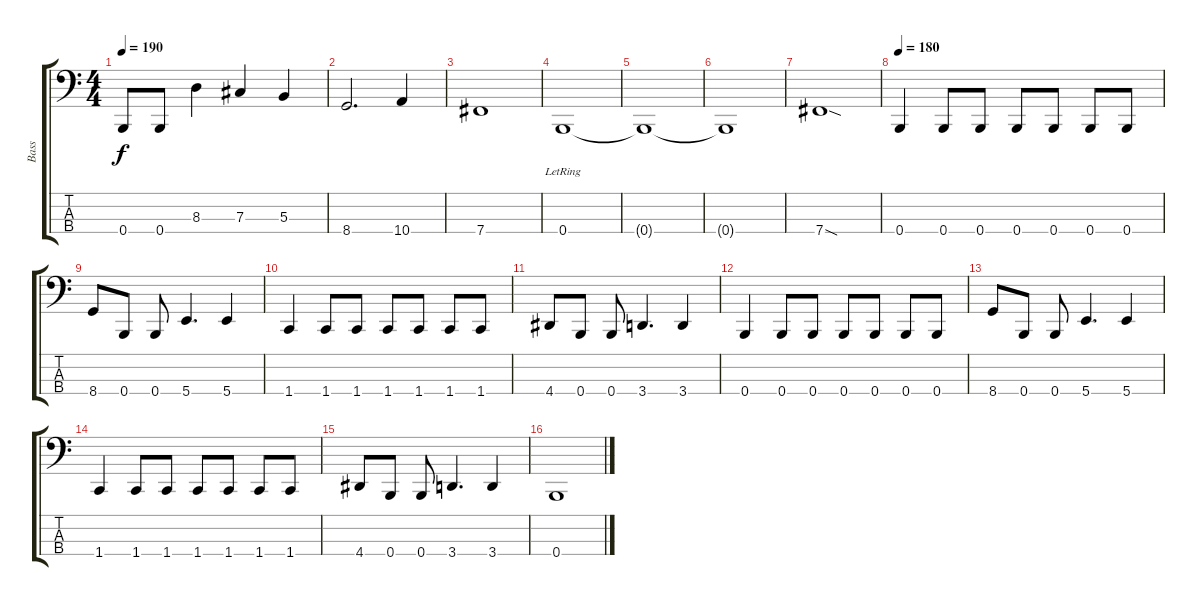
\track ("Bass" "Bass") {instrument electricbassfinger}
\staff {score tabs}
\tuning (E2 B1 Gb1 B0) {hide}
\ts (4 4)
\tempo 190
\clef f4
\ks c
0.4.8{dy f} 0.4.8 8.3.4 7.3.4 5.3.4 |
8.4.2{d} 10.4.4 |
7.4.1 |
0.4{lr}.1 |
0.4{t}.1 |
0.4{t}.1 |
7.4{sod}.1 |
\tempo 180
0.4.4 0.4.8 0.4.8 0.4.8 0.4.8 0.4.8 0.4.8 |
8.4.8 0.4.8 0.4.8 5.4.4{d} 5.4.4 |
1.4.4 1.4.8 1.4.8 1.4.8 1.4.8 1.4.8 1.4.8 |
4.4.8 0.4.8 0.4.8 3.4.4{d} 3.4.4 |
0.4.4 0.4.8 0.4.8 0.4.8 0.4.8 0.4.8 0.4.8 |
8.4.8 0.4.8 0.4.8 5.4.4{d} 5.4.4 |
1.4.4 1.4.8 1.4.8 1.4.8 1.4.8 1.4.8 1.4.8 |
4.4.8 0.4.8 0.4.8 3.4.4{d} 3.4.4 |
0.4.1
